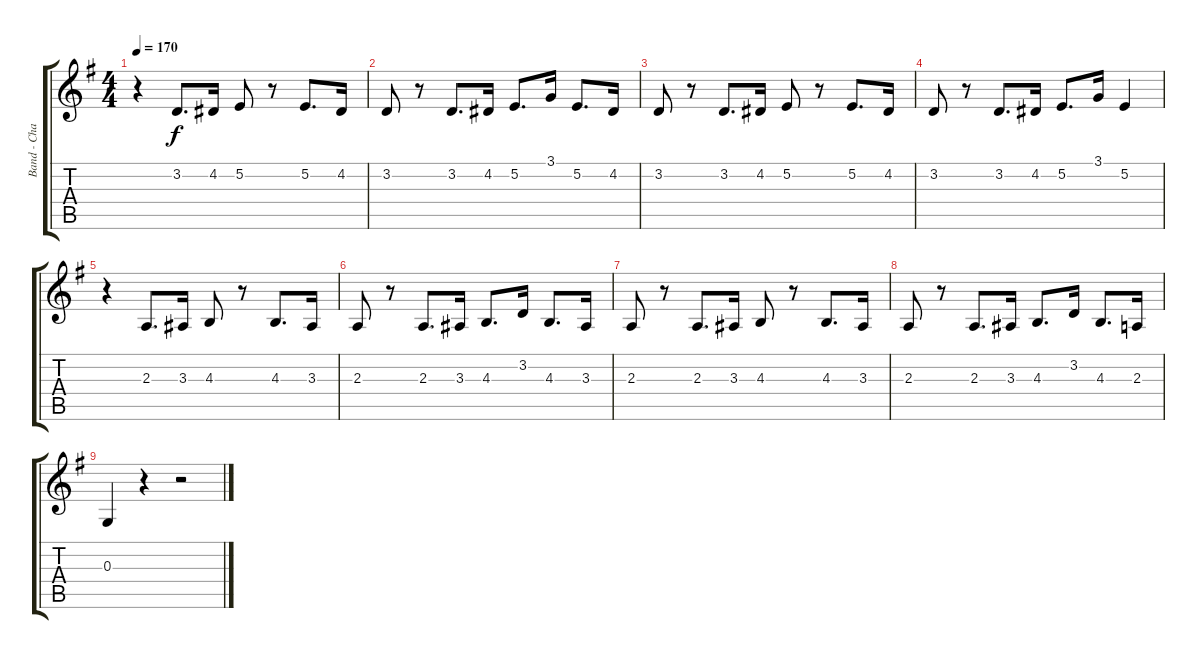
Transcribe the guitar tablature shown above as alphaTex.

\track ("Band - Chant" "Band - Cha") {instrument lead2sawtooth}
\staff {score tabs}
\tuning (E4 B3 G3 D3 A2 E2) {hide}
\ts (4 4)
\tempo 170
\clef g2
\ks g
r.4{dy f} 3.2.8{d} 4.2.16 5.2.8 r.8 5.2.8{d} 4.2.16 |
3.2.8 r.8 3.2.8{d} 4.2.16 5.2.8{d} 3.1.16 5.2.8{d} 4.2.16 |
3.2.8 r.8 3.2.8{d} 4.2.16 5.2.8 r.8 5.2.8{d} 4.2.16 |
3.2.8 r.8 3.2.8{d} 4.2.16 5.2.8{d} 3.1.16 5.2.4 |
r.4 2.3.8{d} 3.3.16 4.3.8 r.8 4.3.8{d} 3.3.16 |
2.3.8 r.8 2.3.8{d} 3.3.16 4.3.8{d} 3.2.16 4.3.8{d} 3.3.16 |
2.3.8 r.8 2.3.8{d} 3.3.16 4.3.8 r.8 4.3.8{d} 3.3.16 |
2.3.8 r.8 2.3.8{d} 3.3.16 4.3.8{d} 3.2.16 4.3.8{d} 2.3.16 |
0.3.4 r.4 r.2
